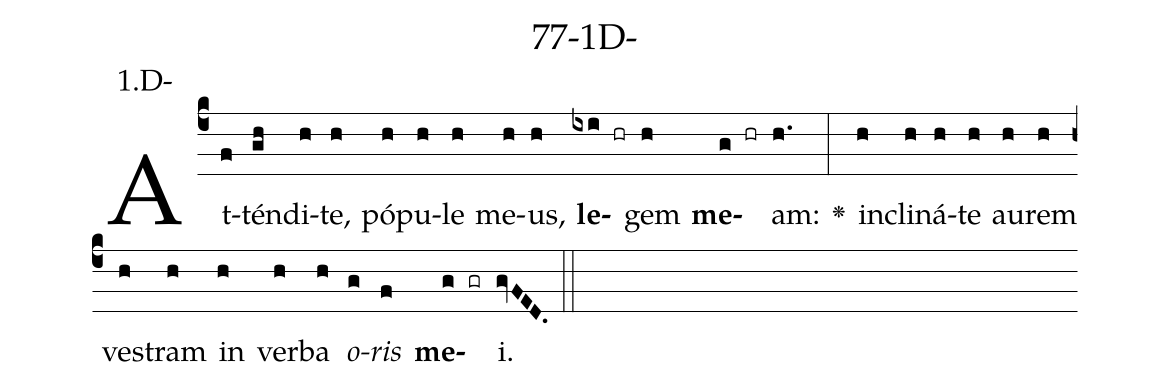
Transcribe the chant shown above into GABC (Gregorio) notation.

name: 77-1D-;
annotation: 1.D-;
%%
(c4)At(f)tén(gh)di(h)te,(h) pó(h)pu(h)le(h) me(h)us,(h) <b>le</b>(ixi hr)gem(h) <b>me</b>(g hr)am:(h.) <v>\greheightstar</v>(:) in(h)cli(h)ná(h)te(h) au(h)rem(h) ves(h)tram(h) in(h) ver(h)ba(h) <i>o</i>(g)<i>ris</i>(f) <b>me</b>(g gr)i.(gvFED.) (::)


%E(h) u(h) o(g) u(f) a(g) e.(gvFED.) (::)
